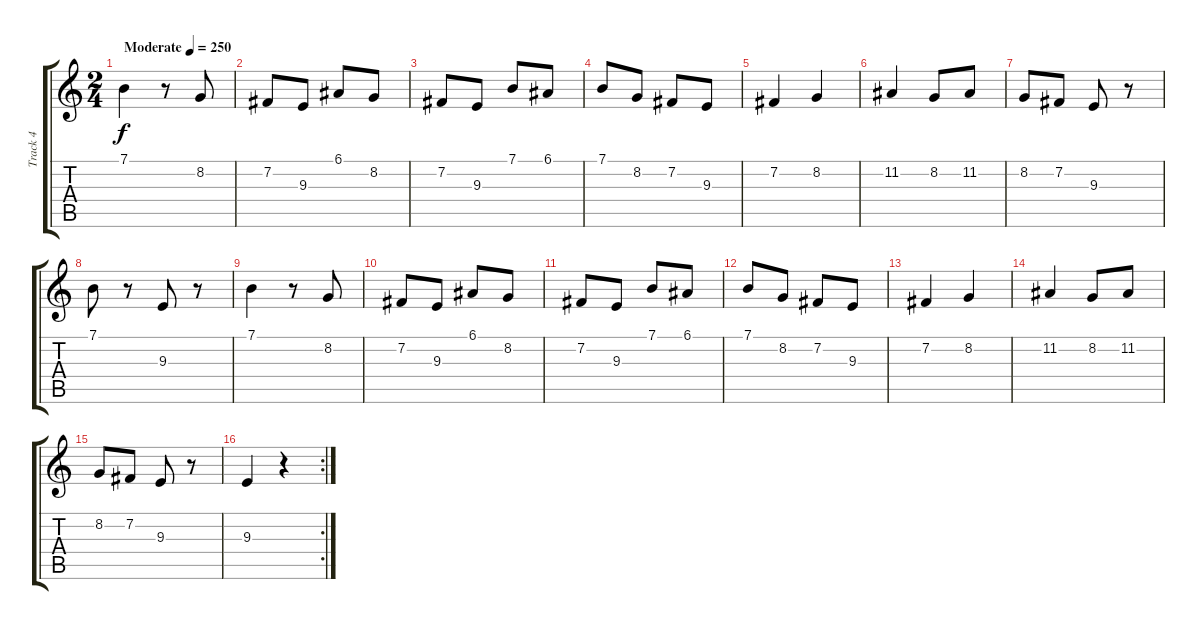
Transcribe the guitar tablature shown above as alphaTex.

\track ("Track 4" "Track 4") {instrument trumpet}
\staff {score tabs}
\tuning (E4 B3 G3 D3 A2 E2) {hide}
\ts (2 4)
\tempo (250 "Moderate")
\clef g2
\ks c
7.1.4{dy f instrument trumpet} r.8 8.2.8 |
7.2.8 9.3.8 6.1.8 8.2.8 |
7.2.8 9.3.8 7.1.8 6.1.8 |
7.1.8 8.2.8 7.2.8 9.3.8 |
7.2.4 8.2.4 |
11.2.4 8.2.8 11.2.8 |
8.2.8 7.2.8 9.3.8 r.8 |
7.1.8 r.8 9.3.8 r.8 |
7.1.4 r.8 8.2.8 |
7.2.8 9.3.8 6.1.8 8.2.8 |
7.2.8 9.3.8 7.1.8 6.1.8 |
7.1.8 8.2.8 7.2.8 9.3.8 |
7.2.4 8.2.4 |
11.2.4 8.2.8 11.2.8 |
8.2.8 7.2.8 9.3.8 r.8 |
\rc 2
9.3.4 r.4
